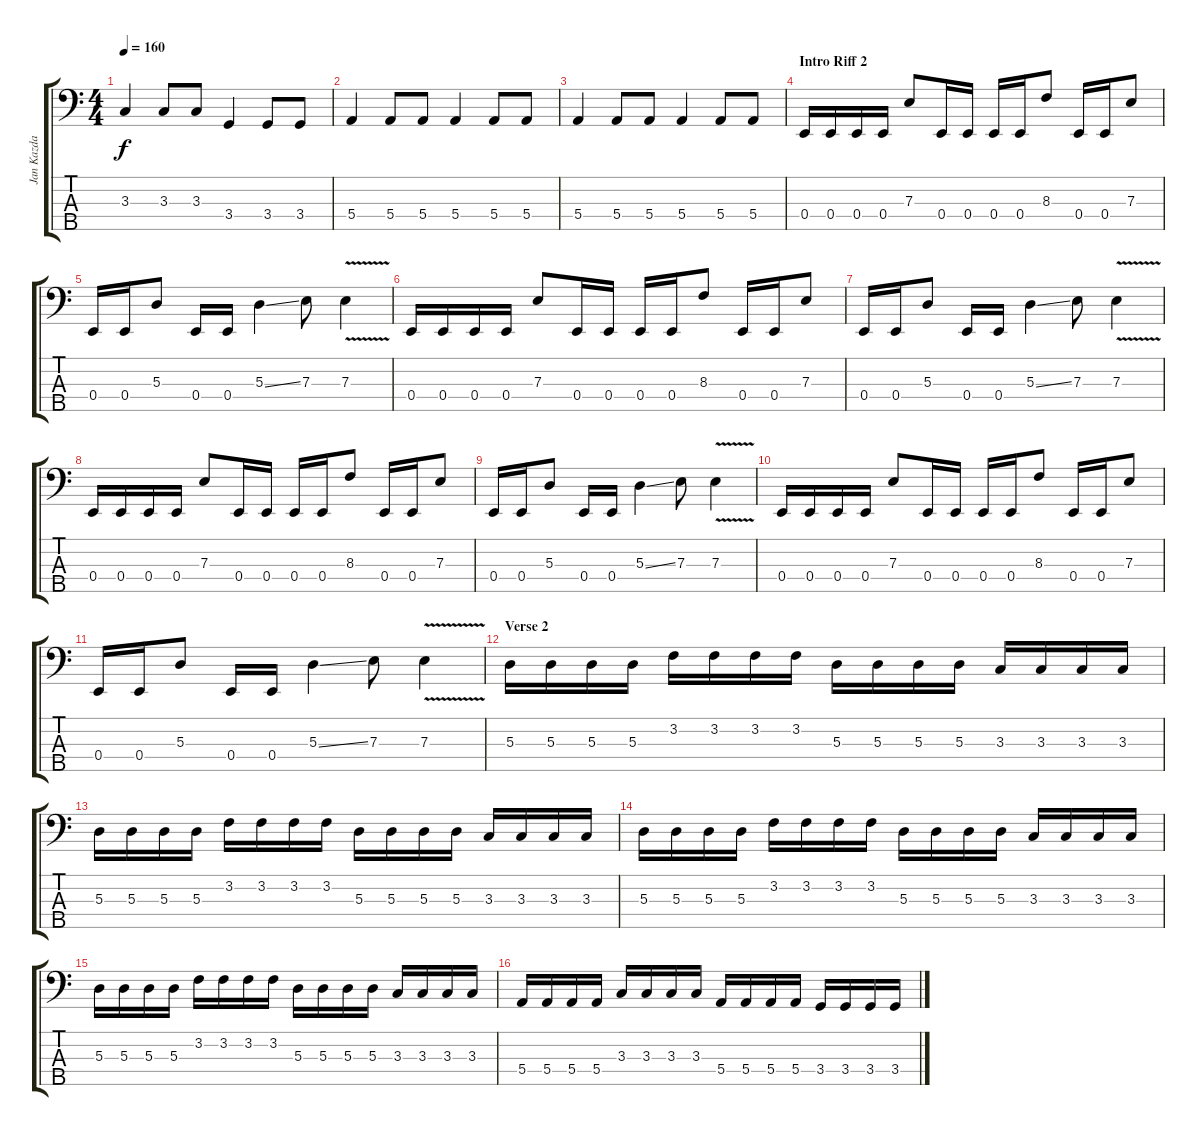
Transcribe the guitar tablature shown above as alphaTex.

\track ("Jan Kazda" "Jan Kazda") {instrument electricbassfinger}
\staff {score tabs}
\tuning (G2 D2 A1 E1 B0) {hide}
\ts (4 4)
\tempo 160
\clef f4
\ks c
3.3.4{dy f} 3.3.8 3.3.8 3.4.4 3.4.8 3.4.8 |
5.4.4 5.4.8 5.4.8 5.4.4 5.4.8 5.4.8 |
5.4.4 5.4.8 5.4.8 5.4.4 5.4.8 5.4.8 |
\section ("" "Intro Riff 2")
0.4.16 0.4.16 0.4.16 0.4.16 7.3.8 0.4.16 0.4.16 0.4.16 0.4.16 8.3.8 0.4.16 0.4.16 7.3.8 |
0.4.16 0.4.16 5.3.8 0.4.16 0.4.16 5.3{ss}.4 7.3.8 7.3{v}.4 |
0.4.16 0.4.16 0.4.16 0.4.16 7.3.8 0.4.16 0.4.16 0.4.16 0.4.16 8.3.8 0.4.16 0.4.16 7.3.8 |
0.4.16 0.4.16 5.3.8 0.4.16 0.4.16 5.3{ss}.4 7.3.8 7.3{v}.4 |
0.4.16 0.4.16 0.4.16 0.4.16 7.3.8 0.4.16 0.4.16 0.4.16 0.4.16 8.3.8 0.4.16 0.4.16 7.3.8 |
0.4.16 0.4.16 5.3.8 0.4.16 0.4.16 5.3{ss}.4 7.3.8 7.3{v}.4 |
0.4.16 0.4.16 0.4.16 0.4.16 7.3.8 0.4.16 0.4.16 0.4.16 0.4.16 8.3.8 0.4.16 0.4.16 7.3.8 |
0.4.16 0.4.16 5.3.8 0.4.16 0.4.16 5.3{ss}.4 7.3.8 7.3{v}.4 |
\section ("" "Verse 2")
5.3.16 5.3.16 5.3.16 5.3.16 3.2.16 3.2.16 3.2.16 3.2.16 5.3.16 5.3.16 5.3.16 5.3.16 3.3.16 3.3.16 3.3.16 3.3.16 |
5.3.16 5.3.16 5.3.16 5.3.16 3.2.16 3.2.16 3.2.16 3.2.16 5.3.16 5.3.16 5.3.16 5.3.16 3.3.16 3.3.16 3.3.16 3.3.16 |
5.3.16 5.3.16 5.3.16 5.3.16 3.2.16 3.2.16 3.2.16 3.2.16 5.3.16 5.3.16 5.3.16 5.3.16 3.3.16 3.3.16 3.3.16 3.3.16 |
5.3.16 5.3.16 5.3.16 5.3.16 3.2.16 3.2.16 3.2.16 3.2.16 5.3.16 5.3.16 5.3.16 5.3.16 3.3.16 3.3.16 3.3.16 3.3.16 |
5.4.16 5.4.16 5.4.16 5.4.16 3.3.16 3.3.16 3.3.16 3.3.16 5.4.16 5.4.16 5.4.16 5.4.16 3.4.16 3.4.16 3.4.16 3.4.16
